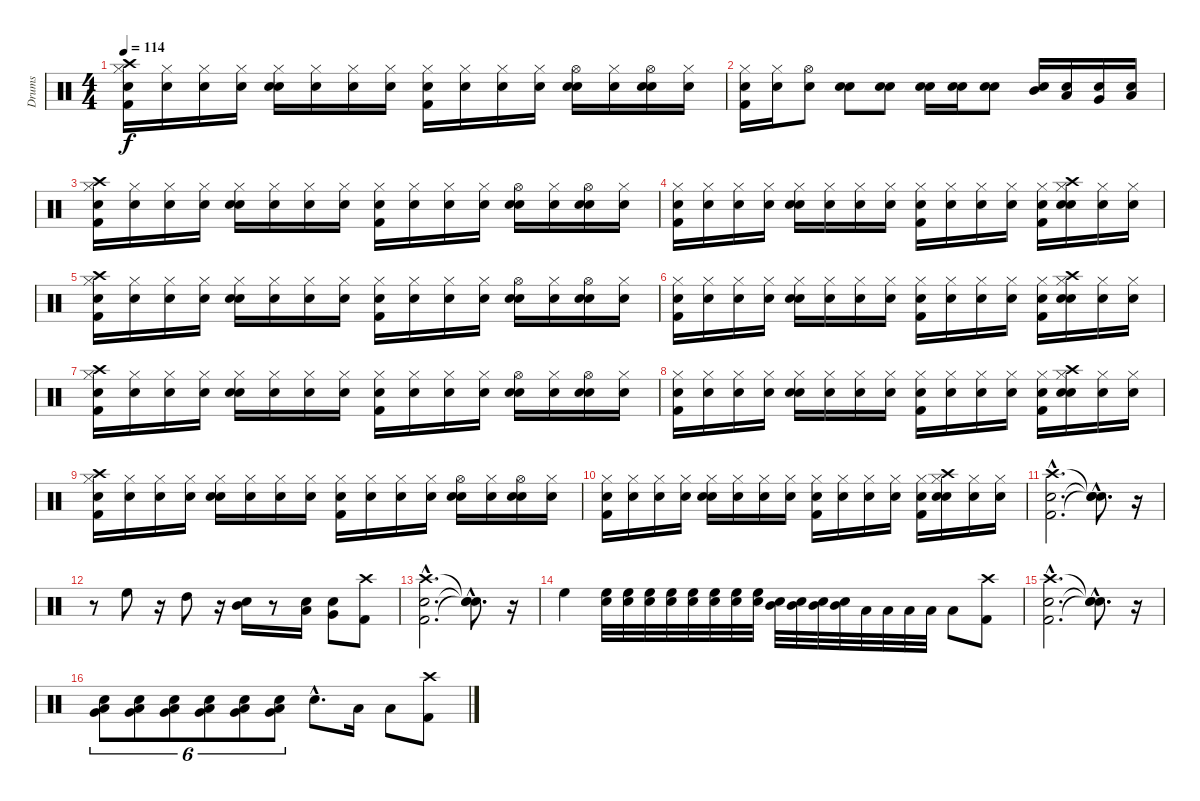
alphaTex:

\track ("Drums" "Drums") {instrument percussion}
\staff {score}
\articulation defaults
\ts (4 4)
\tempo 114
\clef neutral
\ks c
("Snare (hit)" "Kick (hit) 2" "Hi-Hat (closed)" "Crash high (hit)").16{dy f} ("Snare (hit)" "Hi-Hat (closed)").16 ("Snare (hit)" "Hi-Hat (closed)").16 ("Snare (hit)" "Hi-Hat (closed)").16 ("Snare (hit)" "Snare (hit) 2" "Hi-Hat (closed)").16 ("Snare (hit)" "Hi-Hat (closed)").16 ("Snare (hit)" "Hi-Hat (closed)").16 ("Snare (hit)" "Hi-Hat (closed)").16 ("Snare (hit)" "Kick (hit) 2" "Hi-Hat (closed)").16 ("Snare (hit)" "Hi-Hat (closed)").16 ("Snare (hit)" "Hi-Hat (closed)").16 ("Snare (hit)" "Hi-Hat (closed)").16 ("Snare (hit)" "Snare (hit) 2" "Hi-Hat (open)").16 ("Snare (hit)" "Hi-Hat (closed)").16 ("Snare (hit)" "Snare (hit) 2" "Hi-Hat (open)").16 ("Snare (hit)" "Hi-Hat (closed)").16 |
("Snare (hit)" "Kick (hit) 2" "Hi-Hat (closed)").16 ("Snare (hit)" "Hi-Hat (closed)").16 ("Snare (hit)" "Hi-Hat (open)").8 ("Snare (hit)" "Snare (hit) 2").8 ("Snare (hit)" "Snare (hit) 2").8 ("Snare (hit)" "Snare (hit) 2").16 ("Snare (hit)" "Snare (hit) 2").16 ("Snare (hit)" "Snare (hit) 2").8 ("Snare (hit)" "Mid Tom (hit)").16 ("Snare (hit)" "Low Tom (hit)").16 ("Snare (hit)" "Very Low Tom (hit)").16 ("Snare (hit)" "Low Floor Tom (hit)").16 |
("Snare (hit)" "Kick (hit) 2" "Hi-Hat (closed)" "Crash high (hit)").16 ("Snare (hit)" "Hi-Hat (closed)").16 ("Snare (hit)" "Hi-Hat (closed)").16 ("Snare (hit)" "Hi-Hat (closed)").16 ("Snare (hit)" "Snare (hit) 2" "Hi-Hat (closed)").16 ("Snare (hit)" "Hi-Hat (closed)").16 ("Snare (hit)" "Hi-Hat (closed)").16 ("Snare (hit)" "Hi-Hat (closed)").16 ("Snare (hit)" "Kick (hit) 2" "Hi-Hat (closed)").16 ("Snare (hit)" "Hi-Hat (closed)").16 ("Snare (hit)" "Hi-Hat (closed)").16 ("Snare (hit)" "Hi-Hat (closed)").16 ("Snare (hit)" "Snare (hit) 2" "Hi-Hat (open)").16 ("Snare (hit)" "Hi-Hat (closed)").16 ("Snare (hit)" "Snare (hit) 2" "Hi-Hat (open)").16 ("Snare (hit)" "Hi-Hat (closed)").16 |
("Snare (hit)" "Kick (hit) 2" "Hi-Hat (closed)").16 ("Snare (hit)" "Hi-Hat (closed)").16 ("Snare (hit)" "Hi-Hat (closed)").16 ("Snare (hit)" "Hi-Hat (closed)").16 ("Snare (hit)" "Snare (hit) 2" "Hi-Hat (closed)").16 ("Snare (hit)" "Hi-Hat (closed)").16 ("Snare (hit)" "Hi-Hat (closed)").16 ("Snare (hit)" "Hi-Hat (closed)").16 ("Snare (hit)" "Kick (hit) 2" "Hi-Hat (closed)").16 ("Snare (hit)" "Hi-Hat (closed)").16 ("Snare (hit)" "Hi-Hat (closed)").16 ("Snare (hit)" "Hi-Hat (closed)").16 ("Snare (hit)" "Kick (hit) 2" "Hi-Hat (closed)").16 ("Snare (hit)" "Snare (hit) 2" "Hi-Hat (closed)" "Crash high (hit)").16 ("Snare (hit)" "Hi-Hat (closed)").16 ("Snare (hit)" "Hi-Hat (closed)").16 |
("Snare (hit)" "Kick (hit) 2" "Hi-Hat (closed)" "Crash high (hit)").16 ("Snare (hit)" "Hi-Hat (closed)").16 ("Snare (hit)" "Hi-Hat (closed)").16 ("Snare (hit)" "Hi-Hat (closed)").16 ("Snare (hit)" "Snare (hit) 2" "Hi-Hat (closed)").16 ("Snare (hit)" "Hi-Hat (closed)").16 ("Snare (hit)" "Hi-Hat (closed)").16 ("Snare (hit)" "Hi-Hat (closed)").16 ("Snare (hit)" "Kick (hit) 2" "Hi-Hat (closed)").16 ("Snare (hit)" "Hi-Hat (closed)").16 ("Snare (hit)" "Hi-Hat (closed)").16 ("Snare (hit)" "Hi-Hat (closed)").16 ("Snare (hit)" "Snare (hit) 2" "Hi-Hat (open)").16 ("Snare (hit)" "Hi-Hat (closed)").16 ("Snare (hit)" "Snare (hit) 2" "Hi-Hat (open)").16 ("Snare (hit)" "Hi-Hat (closed)").16 |
("Snare (hit)" "Kick (hit) 2" "Hi-Hat (closed)").16 ("Snare (hit)" "Hi-Hat (closed)").16 ("Snare (hit)" "Hi-Hat (closed)").16 ("Snare (hit)" "Hi-Hat (closed)").16 ("Snare (hit)" "Snare (hit) 2" "Hi-Hat (closed)").16 ("Snare (hit)" "Hi-Hat (closed)").16 ("Snare (hit)" "Hi-Hat (closed)").16 ("Snare (hit)" "Hi-Hat (closed)").16 ("Snare (hit)" "Kick (hit) 2" "Hi-Hat (closed)").16 ("Snare (hit)" "Hi-Hat (closed)").16 ("Snare (hit)" "Hi-Hat (closed)").16 ("Snare (hit)" "Hi-Hat (closed)").16 ("Snare (hit)" "Kick (hit) 2" "Hi-Hat (closed)").16 ("Snare (hit)" "Snare (hit) 2" "Hi-Hat (closed)" "Crash high (hit)").16 ("Snare (hit)" "Hi-Hat (closed)").16 ("Snare (hit)" "Hi-Hat (closed)").16 |
("Snare (hit)" "Kick (hit) 2" "Hi-Hat (closed)" "Crash high (hit)").16 ("Snare (hit)" "Hi-Hat (closed)").16 ("Snare (hit)" "Hi-Hat (closed)").16 ("Snare (hit)" "Hi-Hat (closed)").16 ("Snare (hit)" "Snare (hit) 2" "Hi-Hat (closed)").16 ("Snare (hit)" "Hi-Hat (closed)").16 ("Snare (hit)" "Hi-Hat (closed)").16 ("Snare (hit)" "Hi-Hat (closed)").16 ("Snare (hit)" "Kick (hit) 2" "Hi-Hat (closed)").16 ("Snare (hit)" "Hi-Hat (closed)").16 ("Snare (hit)" "Hi-Hat (closed)").16 ("Snare (hit)" "Hi-Hat (closed)").16 ("Snare (hit)" "Snare (hit) 2" "Hi-Hat (open)").16 ("Snare (hit)" "Hi-Hat (closed)").16 ("Snare (hit)" "Snare (hit) 2" "Hi-Hat (open)").16 ("Snare (hit)" "Hi-Hat (closed)").16 |
("Snare (hit)" "Kick (hit) 2" "Hi-Hat (closed)").16 ("Snare (hit)" "Hi-Hat (closed)").16 ("Snare (hit)" "Hi-Hat (closed)").16 ("Snare (hit)" "Hi-Hat (closed)").16 ("Snare (hit)" "Snare (hit) 2" "Hi-Hat (closed)").16 ("Snare (hit)" "Hi-Hat (closed)").16 ("Snare (hit)" "Hi-Hat (closed)").16 ("Snare (hit)" "Hi-Hat (closed)").16 ("Snare (hit)" "Kick (hit) 2" "Hi-Hat (closed)").16 ("Snare (hit)" "Hi-Hat (closed)").16 ("Snare (hit)" "Hi-Hat (closed)").16 ("Snare (hit)" "Hi-Hat (closed)").16 ("Snare (hit)" "Kick (hit) 2" "Hi-Hat (closed)").16 ("Snare (hit)" "Snare (hit) 2" "Hi-Hat (closed)" "Crash high (hit)").16 ("Snare (hit)" "Hi-Hat (closed)").16 ("Snare (hit)" "Hi-Hat (closed)").16 |
("Snare (hit)" "Kick (hit) 2" "Hi-Hat (closed)" "Crash high (hit)").16 ("Snare (hit)" "Hi-Hat (closed)").16 ("Snare (hit)" "Hi-Hat (closed)").16 ("Snare (hit)" "Hi-Hat (closed)").16 ("Snare (hit)" "Snare (hit) 2" "Hi-Hat (closed)").16 ("Snare (hit)" "Hi-Hat (closed)").16 ("Snare (hit)" "Hi-Hat (closed)").16 ("Snare (hit)" "Hi-Hat (closed)").16 ("Snare (hit)" "Kick (hit) 2" "Hi-Hat (closed)").16 ("Snare (hit)" "Hi-Hat (closed)").16 ("Snare (hit)" "Hi-Hat (closed)").16 ("Snare (hit)" "Hi-Hat (closed)").16 ("Snare (hit)" "Snare (hit) 2" "Hi-Hat (open)").16 ("Snare (hit)" "Hi-Hat (closed)").16 ("Snare (hit)" "Snare (hit) 2" "Hi-Hat (open)").16 ("Snare (hit)" "Hi-Hat (closed)").16 |
("Snare (hit)" "Kick (hit) 2" "Hi-Hat (closed)").16 ("Snare (hit)" "Hi-Hat (closed)").16 ("Snare (hit)" "Hi-Hat (closed)").16 ("Snare (hit)" "Hi-Hat (closed)").16 ("Snare (hit)" "Snare (hit) 2" "Hi-Hat (closed)").16 ("Snare (hit)" "Hi-Hat (closed)").16 ("Snare (hit)" "Hi-Hat (closed)").16 ("Snare (hit)" "Hi-Hat (closed)").16 ("Snare (hit)" "Kick (hit) 2" "Hi-Hat (closed)").16 ("Snare (hit)" "Hi-Hat (closed)").16 ("Snare (hit)" "Hi-Hat (closed)").16 ("Snare (hit)" "Hi-Hat (closed)").16 ("Snare (hit)" "Kick (hit) 2" "Hi-Hat (closed)").16 ("Snare (hit)" "Snare (hit) 2" "Hi-Hat (closed)" "Crash high (hit)").16 ("Snare (hit)" "Hi-Hat (closed)").16 ("Snare (hit)" "Hi-Hat (closed)").16 |
("Snare (hit)"{hac} "Kick (hit) 2"{hac} "Crash high (hit)"{hac}).2{d} ("Snare (hit)"{hac t} "Snare (hit)"{hac t} "Snare (hit)"{hac t}).8{d} r.16 |
r.8 "High Floor Tom (hit)".8 r.16 "High Tom (hit)".8 r.16 ("Snare (hit)" "Mid Tom (hit)").16 r.8 ("Snare (hit)" "Low Tom (hit)").16 ("Snare (hit)" "Very Low Tom (hit)").8 ("Kick (hit) 2" "Crash high (hit)").8 |
("Snare (hit)"{hac} "Kick (hit) 2"{hac} "Crash high (hit)"{hac}).2{d} ("Snare (hit)"{hac t} "Snare (hit)"{hac t} "Snare (hit)"{hac t}).8{d} r.16 |
"High Floor Tom (hit)".4 ("Snare (hit)" "High Floor Tom (hit)").32 ("Snare (hit)" "High Floor Tom (hit)").32 ("Snare (hit)" "High Floor Tom (hit)").32 ("Snare (hit)" "High Floor Tom (hit)").32 ("Snare (hit)" "High Floor Tom (hit)").32 ("Snare (hit)" "High Floor Tom (hit)").32 ("Snare (hit)" "High Floor Tom (hit)").32 ("Snare (hit)" "High Floor Tom (hit)").32 ("Snare (hit)" "Mid Tom (hit)").32 ("Snare (hit)" "Mid Tom (hit)").32 ("Snare (hit)" "Mid Tom (hit)").32 ("Snare (hit)" "Mid Tom (hit)").32 "Low Tom (hit)".32 "Low Tom (hit)".32 "Low Tom (hit)".32 "Low Tom (hit)".32 "Low Floor Tom (hit)".8 ("Crash high (hit)" "Kick (hit) 2").8 |
("Snare (hit)"{hac} "Kick (hit) 2"{hac} "Crash high (hit)"{hac}).2{d} ("Snare (hit)"{hac t} "Snare (hit)"{hac t} "Snare (hit)"{hac t}).8{d} r.16 |
("Snare (hit) 2" "Very Low Tom (hit)" "Low Floor Tom (hit)").8{tu (6 4)} ("Snare (hit) 2" "Very Low Tom (hit)" "Low Floor Tom (hit)").8{tu (6 4)} ("Snare (hit) 2" "Very Low Tom (hit)" "Low Floor Tom (hit)").8{tu (6 4)} ("Snare (hit) 2" "Very Low Tom (hit)" "Low Floor Tom (hit)").8{tu (6 4)} ("Snare (hit) 2" "Very Low Tom (hit)" "Low Floor Tom (hit)").8{tu (6 4)} ("Snare (hit) 2" "Very Low Tom (hit)" "Low Floor Tom (hit)").8{tu (6 4)} "Snare (hit) 2"{hac}.8{d} "Low Tom (hit)".16 "Low Tom (hit)".8 ("Crash high (hit)" "Kick (hit) 2").8
